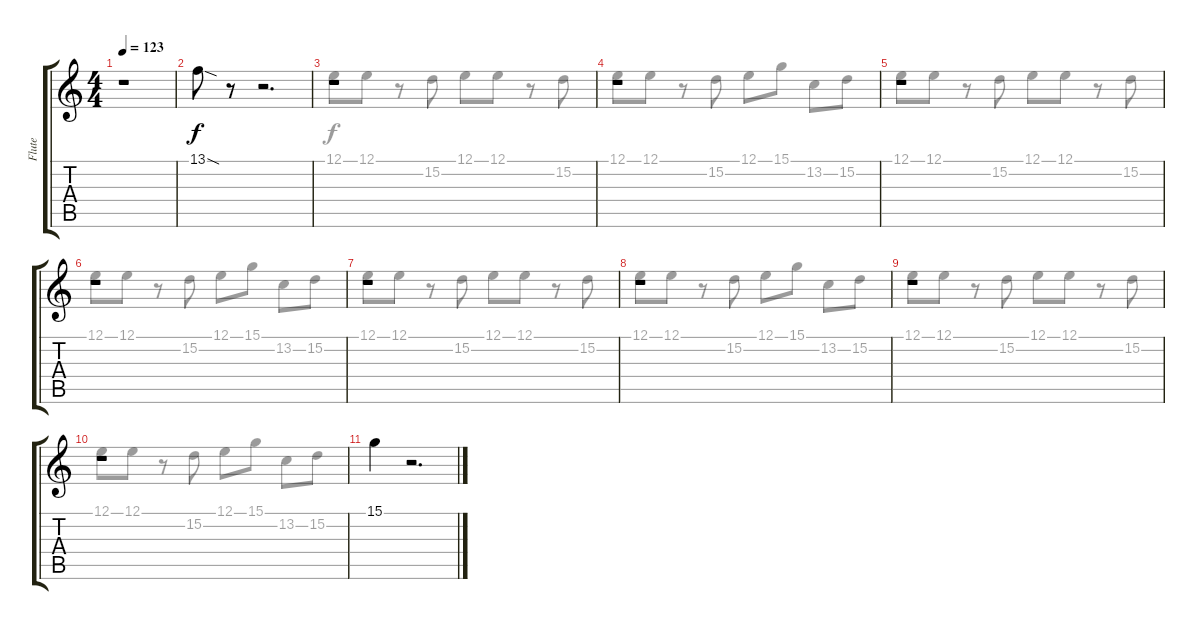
\track ("Flute" "Flute") {instrument piccolo}
\staff {score tabs}
\tuning (E4 B3 G3 D3 A2 E2) {hide}
\voice
\ts (4 4)
\tempo 123
\clef g2
\ks c
r.1{dy f} |
13.1{sod}.8 r.8 r.2{d} |
r.1 |
r.1 |
r.1 |
r.1 |
r.1 |
r.1 |
r.1 |
r.1 |
15.1.4 r.2{d}
\voice
\clef g2
\ottava regular
\simile none
\ks c
|
|
12.1.8 12.1.8 r.8 15.2.8 12.1.8 12.1.8 r.8 15.2.8 |
12.1.8 12.1.8 r.8 15.2.8 12.1.8 15.1.8 13.2.8 15.2.8 |
12.1.8 12.1.8 r.8 15.2.8 12.1.8 12.1.8 r.8 15.2.8 |
12.1.8 12.1.8 r.8 15.2.8 12.1.8 15.1.8 13.2.8 15.2.8 |
12.1.8 12.1.8 r.8 15.2.8 12.1.8 12.1.8 r.8 15.2.8 |
12.1.8 12.1.8 r.8 15.2.8 12.1.8 15.1.8 13.2.8 15.2.8 |
12.1.8 12.1.8 r.8 15.2.8 12.1.8 12.1.8 r.8 15.2.8 |
12.1.8 12.1.8 r.8 15.2.8 12.1.8 15.1.8 13.2.8 15.2.8 |
